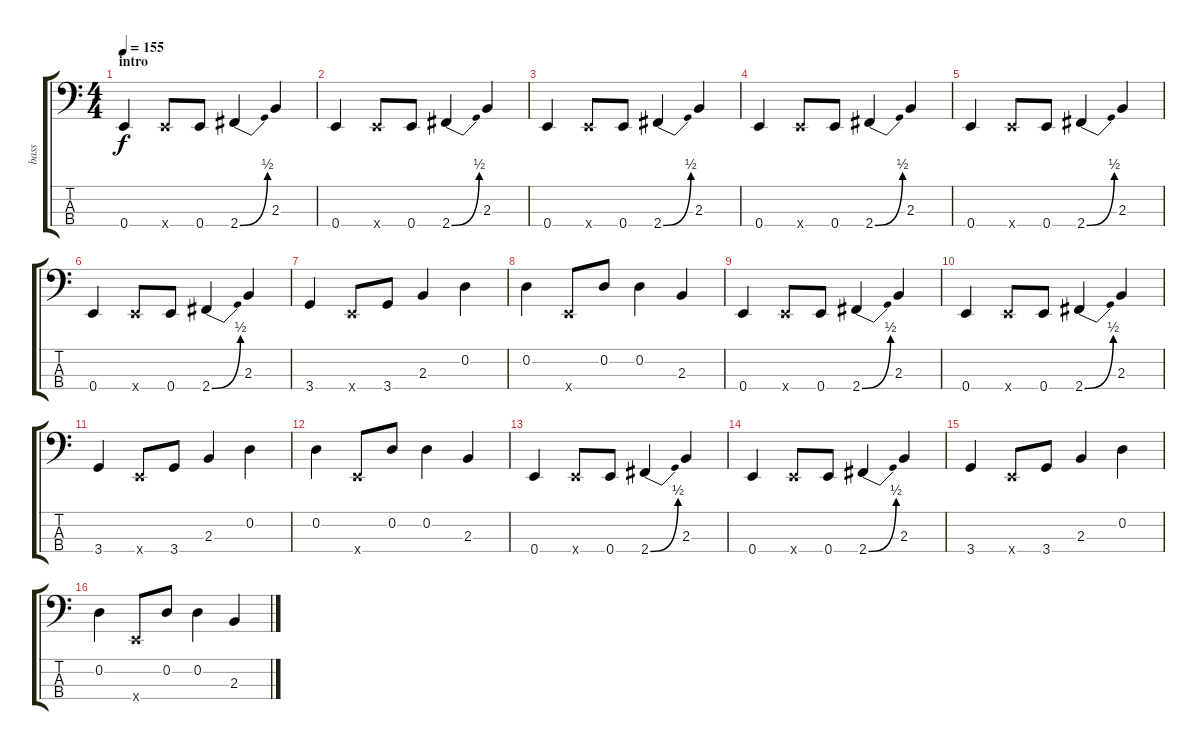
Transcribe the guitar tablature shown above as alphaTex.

\track ("bass" "bass") {instrument acousticbass}
\staff {score tabs}
\tuning (G2 D2 A1 E1) {hide}
\ts (4 4)
\section ("" "intro")
\tempo 155
\clef f4
\ks c
0.4.4{dy f instrument acousticbass} 0.4{x}.8 0.4.8 2.4{be (bend 0 0 60 2)}.4 2.3.4 |
0.4.4 0.4{x}.8 0.4.8 2.4{be (bend 0 0 60 2)}.4 2.3.4 |
0.4.4 0.4{x}.8 0.4.8 2.4{be (bend 0 0 60 2)}.4 2.3.4 |
0.4.4 0.4{x}.8 0.4.8 2.4{be (bend 0 0 60 2)}.4 2.3.4 |
0.4.4 0.4{x}.8 0.4.8 2.4{be (bend 0 0 60 2)}.4 2.3.4 |
0.4.4 0.4{x}.8 0.4.8 2.4{be (bend 0 0 60 2)}.4 2.3.4 |
3.4.4 0.4{x}.8 3.4.8 2.3.4 0.2.4 |
0.2.4 0.4{x}.8 0.2.8 0.2.4 2.3.4 |
0.4.4 0.4{x}.8 0.4.8 2.4{be (bend 0 0 60 2)}.4 2.3.4 |
0.4.4 0.4{x}.8 0.4.8 2.4{be (bend 0 0 60 2)}.4 2.3.4 |
3.4.4 0.4{x}.8 3.4.8 2.3.4 0.2.4 |
0.2.4 0.4{x}.8 0.2.8 0.2.4 2.3.4 |
0.4.4 0.4{x}.8 0.4.8 2.4{be (bend 0 0 60 2)}.4 2.3.4 |
0.4.4 0.4{x}.8 0.4.8 2.4{be (bend 0 0 60 2)}.4 2.3.4 |
3.4.4 0.4{x}.8 3.4.8 2.3.4 0.2.4 |
0.2.4 0.4{x}.8 0.2.8 0.2.4 2.3.4
